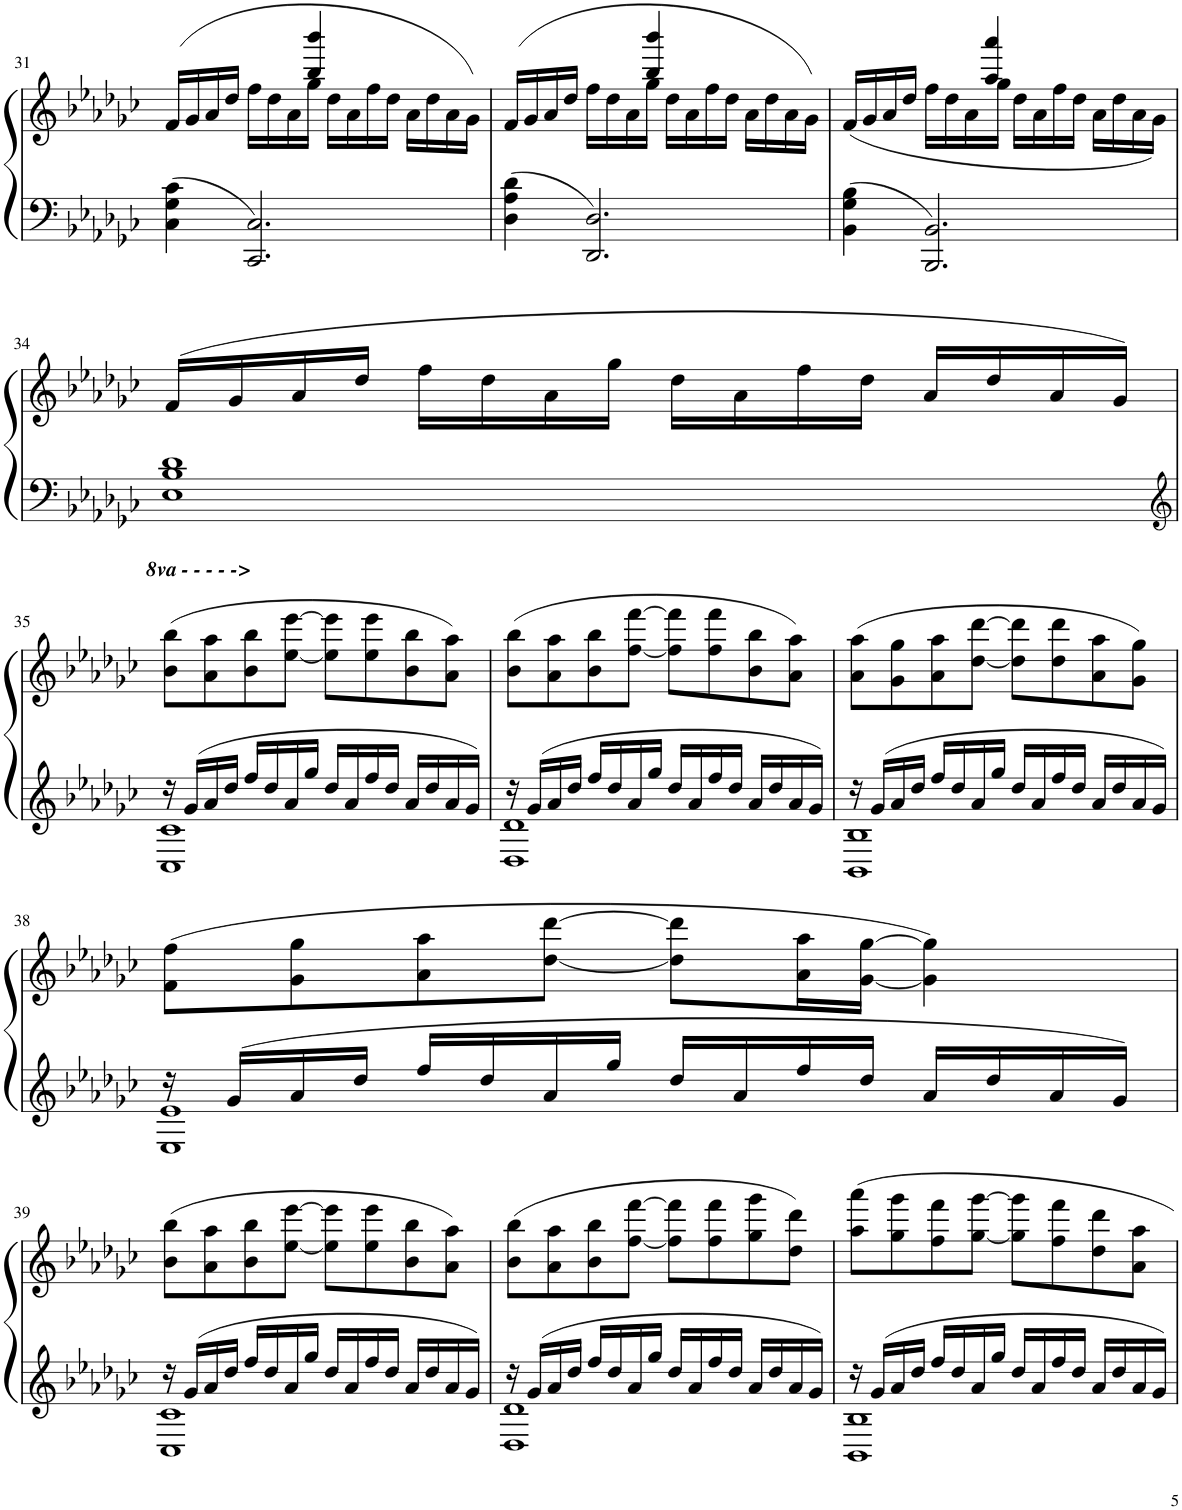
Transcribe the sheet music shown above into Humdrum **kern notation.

**kern	**kern
*part1	*part1
*staff2	*staff1
*I"Piano	*
*I'Pno.	*
!!LO:PB:g=z
*clefF4	*clefG2
*k[b-e-a-d-g-c-]	*k[b-e-a-d-g-c-]
*M4/4	*M4/4
=31	=31
*	*^
4C-\ 4G-\ 4c-\	(16f/LL	4..ryy
.	16g-/	.
.	16a-/	.
.	16dd-/JJ	.
2.CC-/ 2.C-/	16ff\LL	.
.	16dd-\	.
.	16a-\	.
.	16gg-\JJ	4bb-/ 4bbb-/
.	16dd-\LL	.
.	16a-\	.
.	16ff\	.
.	16dd-\JJ	16ryy
.	16a-\LL	4ryy
.	16dd-\	.
.	16a-\	.
.	16g-\JJ)	.
=32	=32	=32
4D-\ 4A-\ 4d-\	(16f/LL	4..ryy
.	16g-/	.
.	16a-/	.
.	16dd-/JJ	.
2.DD-/ 2.D-/	16ff\LL	.
.	16dd-\	.
.	16a-\	.
.	16gg-\JJ	4bb-/ 4bbb-/
.	16dd-\LL	.
.	16a-\	.
.	16ff\	.
.	16dd-\JJ	16ryy
.	16a-\LL	4ryy
.	16dd-\	.
.	16a-\	.
.	16g-\JJ)	.
=33	=33	=33
4BB-\ 4G-\ 4B-\	(16f/LL	4ryy
.	16g-/	.
.	16a-/	.
.	16dd-/JJ	.
2.BBB-/ 2.BB-/	16ryy	16ff\LL
.	16ryy	16dd-\
.	16ryy	16a-\
.	4aa-/ 4aaa-/	16gg-\JJ
.	.	16dd-\LL
.	.	16a-\
.	.	16ff\
.	16ryy	16dd-\JJ
.	4ryy	16a-\LL
.	.	16dd-\
.	.	16a-\
.	.	16g-\JJ)
*	*v	*v
!!LO:LB:g=z
=34	=34
1E- 1B- 1d-	(16f/LL
.	16g-/
.	16a-/
.	16dd-/JJ
.	16ff\LL
.	16dd-\
.	16a-\
.	16gg-\JJ
.	16dd-\LL
.	16a-\
.	16ff\
.	16dd-\JJ
.	16a-/LL
.	16dd-/
.	16a-/
.	16g-/JJ)
!!LO:LB:g=z
=35	=35
*clefG2	*
*^	*
!	!	!LO:TX:a:Bi:t=8va - - - - ->
16r	1C- 1c-	(8bb-\ 8bbb-\L
16g-/LL	.	.
16a-/	.	8aa-\ 8aaa-\
16dd-/JJ	.	.
16ff/LL	.	8bb-\ 8bbb-\
16dd-/	.	.
16a-/	.	[8eee-\ [8eeee-\J
16gg-/JJ	.	.
16dd-/LL	.	8eee-\] 8eeee-\]L
16a-/	.	.
16ff/	.	8eee-\ 8eeee-\
16dd-/JJ	.	.
16a-/LL	.	8bb-\ 8bbb-\
16dd-/	.	.
16a-/	.	8aa-\ 8aaa-\J)
16g-/JJ	.	.
=36	=36	=36
16r	1D- 1d-	(8bb-\ 8bbb-\L
16g-/LL	.	.
16a-/	.	8aa-\ 8aaa-\
16dd-/JJ	.	.
16ff/LL	.	8bb-\ 8bbb-\
16dd-/	.	.
16a-/	.	[8fff\ [8ffff\J
16gg-/JJ	.	.
16dd-/LL	.	8fff\] 8ffff\]L
16a-/	.	.
16ff/	.	8fff\ 8ffff\
16dd-/JJ	.	.
16a-/LL	.	8bb-\ 8bbb-\
16dd-/	.	.
16a-/	.	8aa-\ 8aaa-\J)
16g-/JJ	.	.
=37	=37	=37
16r	1BB- 1B-	(8aa-\ 8aaa-\L
16g-/LL	.	.
16a-/	.	8gg-\ 8ggg-\
16dd-/JJ	.	.
16ff/LL	.	8aa-\ 8aaa-\
16dd-/	.	.
16a-/	.	[8ddd-\ [8dddd-\J
16gg-/JJ	.	.
16dd-/LL	.	8ddd-\] 8dddd-\]L
16a-/	.	.
16ff/	.	8ddd-\ 8dddd-\
16dd-/JJ	.	.
16a-/LL	.	8aa-\ 8aaa-\
16dd-/	.	.
16a-/	.	8gg-\ 8ggg-\J)
16g-/JJ	.	.
!!LO:LB:g=z
=38	=38	=38
16r	1E- 1e-	(8ff\ 8fff\L
16g-/LL	.	.
16a-/	.	8gg-\ 8ggg-\
16dd-/JJ	.	.
16ff/LL	.	8aa-\ 8aaa-\
16dd-/	.	.
16a-/	.	[8ddd-\ [8dddd-\J
16gg-/JJ	.	.
16dd-/LL	.	8ddd-\] 8dddd-\]L
16a-/	.	.
16ff/	.	16aa-\ 16aaa-\L
16dd-/JJ	.	[16gg-\ [16ggg-\JJ
16a-/LL	.	4gg-\] 4ggg-\])
16dd-/	.	.
16a-/	.	.
16g-/JJ	.	.
!!LO:LB:g=z
=39	=39	=39
16r	1C- 1c-	(8bb-\ 8bbb-\L
16g-/LL	.	.
16a-/	.	8aa-\ 8aaa-\
16dd-/JJ	.	.
16ff/LL	.	8bb-\ 8bbb-\
16dd-/	.	.
16a-/	.	[8eee-\ [8eeee-\J
16gg-/JJ	.	.
16dd-/LL	.	8eee-\] 8eeee-\]L
16a-/	.	.
16ff/	.	8eee-\ 8eeee-\
16dd-/JJ	.	.
16a-/LL	.	8bb-\ 8bbb-\
16dd-/	.	.
16a-/	.	8aa-\ 8aaa-\J)
16g-/JJ	.	.
=40	=40	=40
16r	1D- 1d-	(8bb-\ 8bbb-\L
16g-/LL	.	.
16a-/	.	8aa-\ 8aaa-\
16dd-/JJ	.	.
16ff/LL	.	8bb-\ 8bbb-\
16dd-/	.	.
16a-/	.	[8fff\ [8ffff\J
16gg-/JJ	.	.
16dd-/LL	.	8fff\] 8ffff\]L
16a-/	.	.
16ff/	.	8fff\ 8ffff\
16dd-/JJ	.	.
16a-/LL	.	8ggg-\ 8gggg-\
16dd-/	.	.
16a-/	.	8ddd-\ 8dddd-\J)
16g-/JJ	.	.
=41	=41	=41
16r	1BB- 1B-	8aaa-\ 8aaaa-\L
16g-/LL	.	.
16a-/	.	8ggg-\ 8gggg-\
16dd-/JJ	.	.
16ff/LL	.	8fff\ 8ffff\
16dd-/	.	.
16a-/	.	[8ggg-\ [8gggg-\J
16gg-/JJ	.	.
16dd-/LL	.	8ggg-\] 8gggg-\]L
16a-/	.	.
16ff/	.	8fff\ 8ffff\
16dd-/JJ	.	.
16a-/LL	.	8ddd-\ 8dddd-\
16dd-/	.	.
16a-/	.	8aa-\ 8aaa-\J
16g-/JJ	.	.
*v	*v	*
=	=
*-	*-
